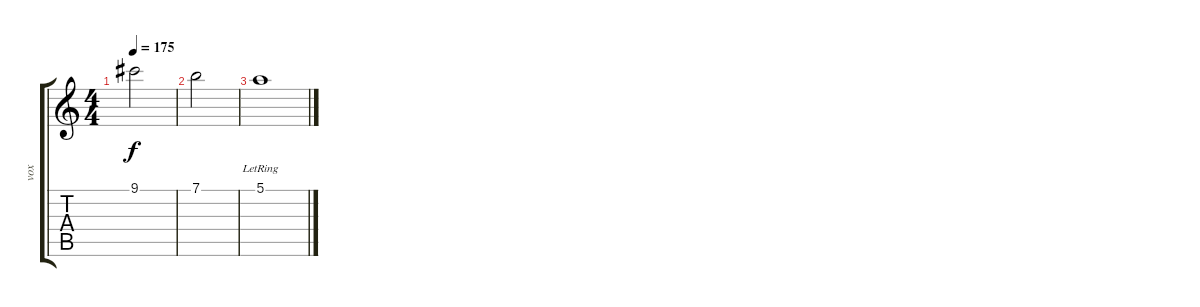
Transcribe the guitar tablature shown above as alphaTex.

\track ("vox" "vox") {instrument acousticguitarsteel}
\staff {score tabs}
\tuning (E4 B3 G3 D3 A2 E2) {hide}
\ts (4 4)
\tempo 175
\clef g2
\ks c
9.1.2{dy f} |
7.1.2 |
5.1{lr}.1
